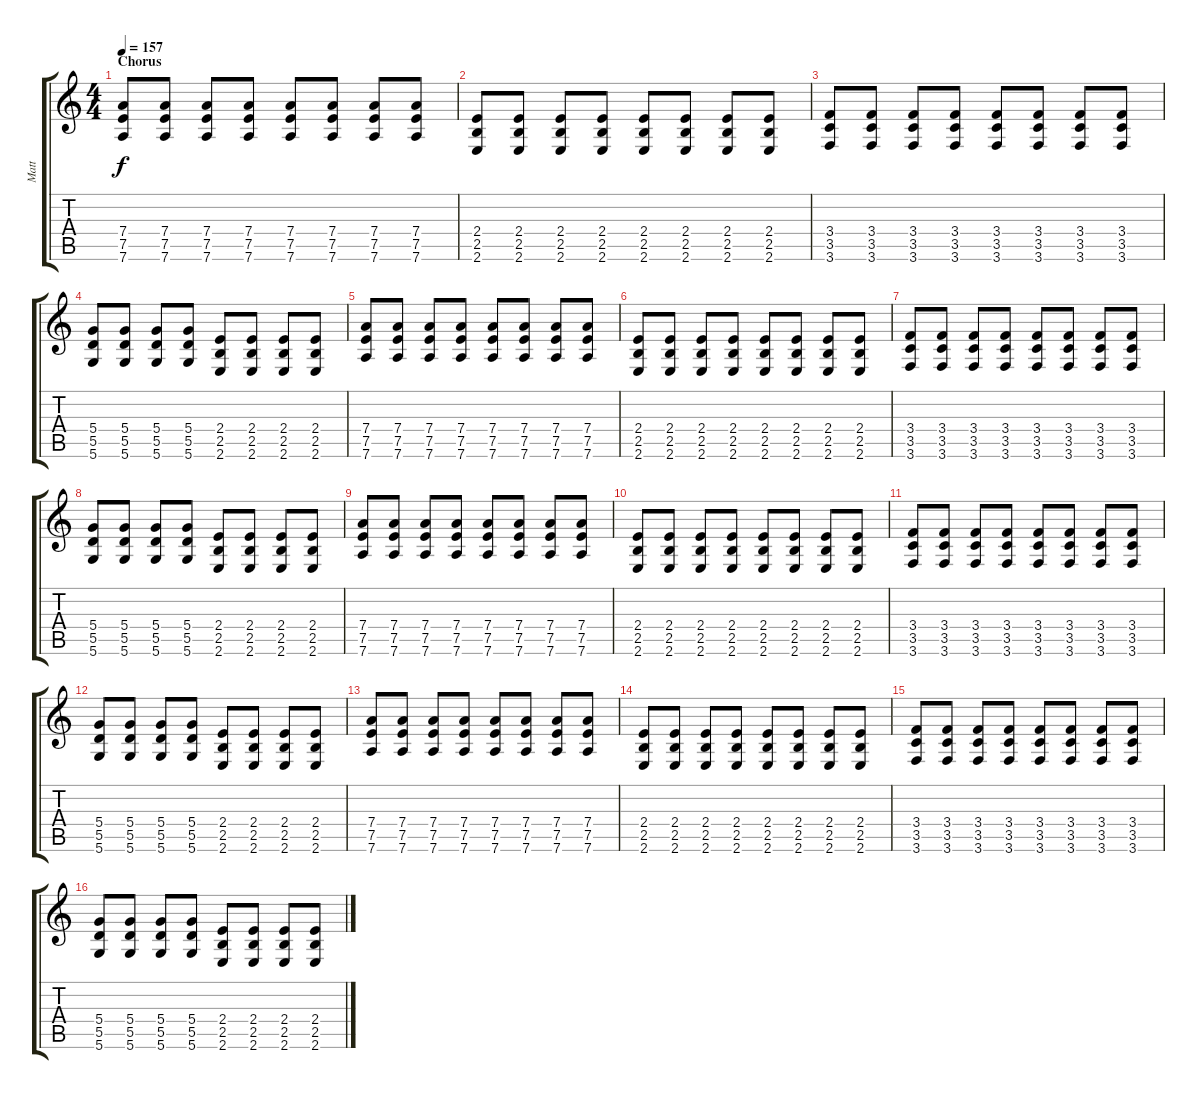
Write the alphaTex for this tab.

\track ("Matt" "Matt") {instrument overdrivenguitar}
\staff {score tabs}
\tuning (E4 B3 G3 D3 A2 D2) {hide}
\ts (4 4)
\section ("" "Chorus")
\tempo 157
\clef g2
\ks c
(7.4 7.5 7.6).8{dy f} (7.4 7.5 7.6).8 (7.4 7.5 7.6).8 (7.4 7.5 7.6).8 (7.4 7.5 7.6).8 (7.4 7.5 7.6).8 (7.4 7.5 7.6).8 (7.4 7.5 7.6).8 |
(2.4 2.5 2.6).8 (2.4 2.5 2.6).8 (2.4 2.5 2.6).8 (2.4 2.5 2.6).8 (2.4 2.5 2.6).8 (2.4 2.5 2.6).8 (2.4 2.5 2.6).8 (2.4 2.5 2.6).8 |
(3.4 3.5 3.6).8 (3.4 3.5 3.6).8 (3.4 3.5 3.6).8 (3.4 3.5 3.6).8 (3.4 3.5 3.6).8 (3.4 3.5 3.6).8 (3.4 3.5 3.6).8 (3.4 3.5 3.6).8 |
(5.4 5.5 5.6).8 (5.4 5.5 5.6).8 (5.4 5.5 5.6).8 (5.4 5.5 5.6).8 (2.4 2.5 2.6).8 (2.4 2.5 2.6).8 (2.4 2.5 2.6).8 (2.4 2.5 2.6).8 |
(7.4 7.5 7.6).8 (7.4 7.5 7.6).8 (7.4 7.5 7.6).8 (7.4 7.5 7.6).8 (7.4 7.5 7.6).8 (7.4 7.5 7.6).8 (7.4 7.5 7.6).8 (7.4 7.5 7.6).8 |
(2.4 2.5 2.6).8 (2.4 2.5 2.6).8 (2.4 2.5 2.6).8 (2.4 2.5 2.6).8 (2.4 2.5 2.6).8 (2.4 2.5 2.6).8 (2.4 2.5 2.6).8 (2.4 2.5 2.6).8 |
(3.4 3.5 3.6).8 (3.4 3.5 3.6).8 (3.4 3.5 3.6).8 (3.4 3.5 3.6).8 (3.4 3.5 3.6).8 (3.4 3.5 3.6).8 (3.4 3.5 3.6).8 (3.4 3.5 3.6).8 |
(5.4 5.5 5.6).8 (5.4 5.5 5.6).8 (5.4 5.5 5.6).8 (5.4 5.5 5.6).8 (2.4 2.5 2.6).8 (2.4 2.5 2.6).8 (2.4 2.5 2.6).8 (2.4 2.5 2.6).8 |
(7.4 7.5 7.6).8 (7.4 7.5 7.6).8 (7.4 7.5 7.6).8 (7.4 7.5 7.6).8 (7.4 7.5 7.6).8 (7.4 7.5 7.6).8 (7.4 7.5 7.6).8 (7.4 7.5 7.6).8 |
(2.4 2.5 2.6).8 (2.4 2.5 2.6).8 (2.4 2.5 2.6).8 (2.4 2.5 2.6).8 (2.4 2.5 2.6).8 (2.4 2.5 2.6).8 (2.4 2.5 2.6).8 (2.4 2.5 2.6).8 |
(3.4 3.5 3.6).8 (3.4 3.5 3.6).8 (3.4 3.5 3.6).8 (3.4 3.5 3.6).8 (3.4 3.5 3.6).8 (3.4 3.5 3.6).8 (3.4 3.5 3.6).8 (3.4 3.5 3.6).8 |
(5.4 5.5 5.6).8 (5.4 5.5 5.6).8 (5.4 5.5 5.6).8 (5.4 5.5 5.6).8 (2.4 2.5 2.6).8 (2.4 2.5 2.6).8 (2.4 2.5 2.6).8 (2.4 2.5 2.6).8 |
(7.4 7.5 7.6).8 (7.4 7.5 7.6).8 (7.4 7.5 7.6).8 (7.4 7.5 7.6).8 (7.4 7.5 7.6).8 (7.4 7.5 7.6).8 (7.4 7.5 7.6).8 (7.4 7.5 7.6).8 |
(2.4 2.5 2.6).8 (2.4 2.5 2.6).8 (2.4 2.5 2.6).8 (2.4 2.5 2.6).8 (2.4 2.5 2.6).8 (2.4 2.5 2.6).8 (2.4 2.5 2.6).8 (2.4 2.5 2.6).8 |
(3.4 3.5 3.6).8 (3.4 3.5 3.6).8 (3.4 3.5 3.6).8 (3.4 3.5 3.6).8 (3.4 3.5 3.6).8 (3.4 3.5 3.6).8 (3.4 3.5 3.6).8 (3.4 3.5 3.6).8 |
(5.4 5.5 5.6).8 (5.4 5.5 5.6).8 (5.4 5.5 5.6).8 (5.4 5.5 5.6).8 (2.4 2.5 2.6).8 (2.4 2.5 2.6).8 (2.4 2.5 2.6).8 (2.4 2.5 2.6).8
